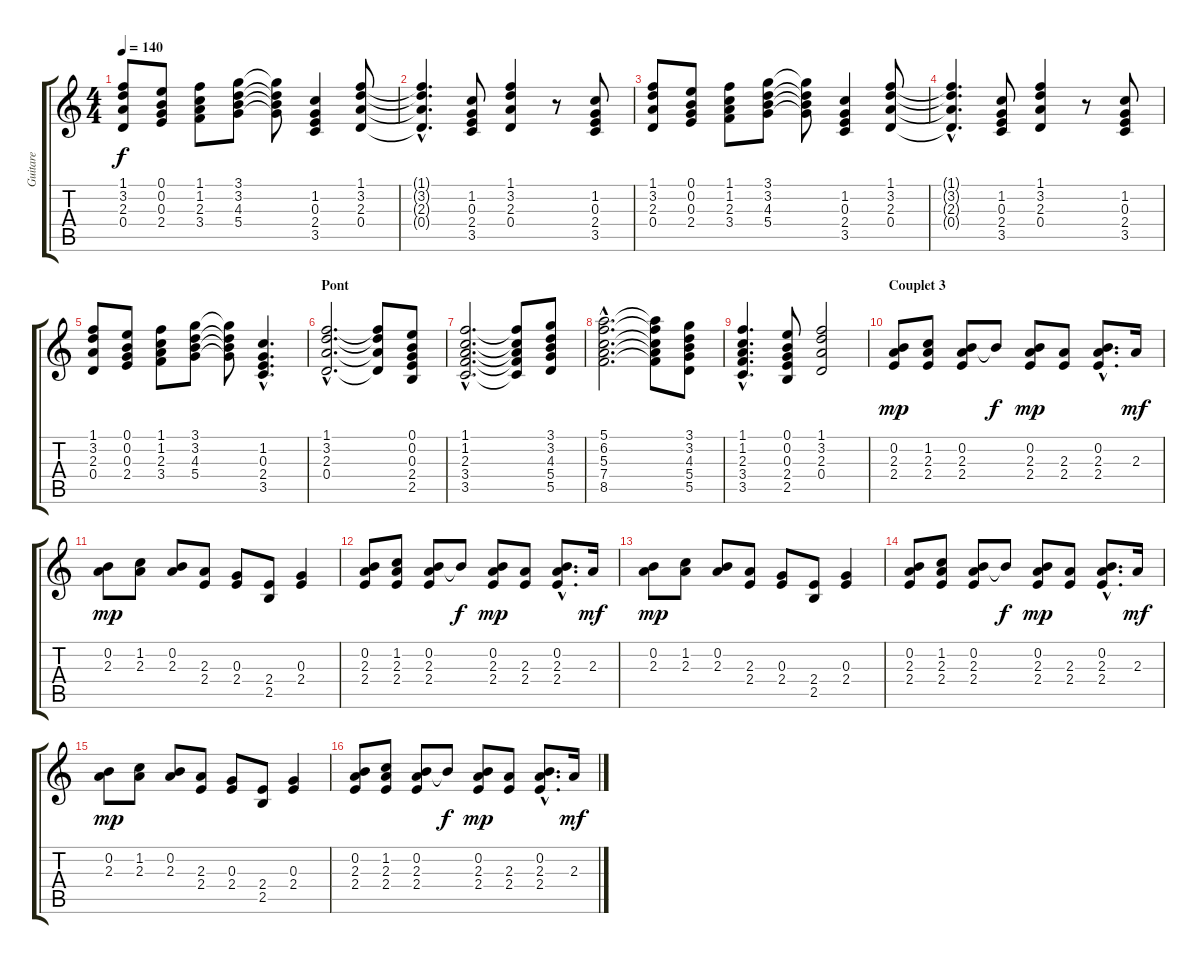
\track ("Guitare" "Guitare") {instrument electricguitarmuted}
\staff {score tabs}
\tuning (E4 B3 G3 D3 A2 E2) {hide}
\ts (4 4)
\tempo 140
\clef g2
\ks c
(1.1 3.2 2.3 0.4).8{dy f} (0.1 0.2 0.3 2.4).8 (1.1 1.2 2.3 3.4).8 (3.1 3.2 4.3 5.4).8 (3.1{t} 3.2{t} 4.3{t} 5.4{t}).8 (1.2 0.3 2.4 3.5).4 (1.1 3.2 2.3 0.4).8 |
(1.1{hac t} 3.2{hac t} 2.3{hac t} 0.4{hac t}).4{d} (1.2 0.3 2.4 3.5).8 (1.1 3.2 2.3 0.4).4 r.8 (1.2 0.3 2.4 3.5).8 |
(1.1 3.2 2.3 0.4).8 (0.1 0.2 0.3 2.4).8 (1.1 1.2 2.3 3.4).8 (3.1 3.2 4.3 5.4).8 (3.1{t} 3.2{t} 4.3{t} 5.4{t}).8 (1.2 0.3 2.4 3.5).4 (1.1 3.2 2.3 0.4).8 |
(1.1{hac t} 3.2{hac t} 2.3{hac t} 0.4{hac t}).4{d} (1.2 0.3 2.4 3.5).8 (1.1 3.2 2.3 0.4).4 r.8 (1.2 0.3 2.4 3.5).8 |
(1.1 3.2 2.3 0.4).8 (0.1 0.2 0.3 2.4).8 (1.1 1.2 2.3 3.4).8 (3.1 3.2 4.3 5.4).8 (3.1{t} 3.2{t} 4.3{t} 5.4{t}).8 (1.2{hac} 0.3{hac} 2.4{hac} 3.5{hac}).4{d} |
\section ("" "Pont")
(1.1{hac} 3.2{hac} 2.3{hac} 0.4{hac}).2{d} (1.1{t} 3.2{t} 2.3{t} 0.4{t}).8 (0.1 0.2 0.3 2.4 2.5).8 |
(1.1{hac} 1.2{hac} 2.3{hac} 3.4{hac} 3.5{hac}).2{d} (1.1{t} 1.2{t} 2.3{t} 3.4{t} 3.5{t}).8 (3.1 3.2 4.3 5.4 5.5).8 |
(5.1{hac} 6.2{hac} 5.3{hac} 7.4{hac} 8.5{hac}).2{d} (5.1{t} 6.2{t} 5.3{t} 7.4{t} 8.5{t}).8 (3.1 3.2 4.3 5.4 5.5).8 |
(1.1{hac} 1.2{hac} 2.3{hac} 3.4{hac} 3.5{hac}).4{d} (0.1 0.2 0.3 2.4 2.5).8 (1.1 3.2 2.3 0.4).2 |
\section ("" "Couplet 3")
(0.2 2.3 2.4).8{dy mp} (1.2 2.3 2.4).8 (0.2 2.3 2.4).8 0.2{t}.8{dy f} (0.2 2.3 2.4).8{dy mp} (2.3 2.4).8 (0.2{hac} 2.3{hac} 2.4{hac}).8{d} 2.3.16{dy mf} |
(0.2 2.3).8{dy mp} (1.2 2.3).8 (0.2 2.3).8 (2.3 2.4).8 (0.3 2.4).8 (2.4 2.5).8 (0.3 2.4).4 |
(0.2 2.3 2.4).8 (1.2 2.3 2.4).8 (0.2 2.3 2.4).8 0.2{t}.8{dy f} (0.2 2.3 2.4).8{dy mp} (2.3 2.4).8 (0.2{hac} 2.3{hac} 2.4{hac}).8{d} 2.3.16{dy mf} |
(0.2 2.3).8{dy mp} (1.2 2.3).8 (0.2 2.3).8 (2.3 2.4).8 (0.3 2.4).8 (2.4 2.5).8 (0.3 2.4).4 |
(0.2 2.3 2.4).8 (1.2 2.3 2.4).8 (0.2 2.3 2.4).8 0.2{t}.8{dy f} (0.2 2.3 2.4).8{dy mp} (2.3 2.4).8 (0.2{hac} 2.3{hac} 2.4{hac}).8{d} 2.3.16{dy mf} |
(0.2 2.3).8{dy mp} (1.2 2.3).8 (0.2 2.3).8 (2.3 2.4).8 (0.3 2.4).8 (2.4 2.5).8 (0.3 2.4).4 |
(0.2 2.3 2.4).8 (1.2 2.3 2.4).8 (0.2 2.3 2.4).8 0.2{t}.8{dy f} (0.2 2.3 2.4).8{dy mp} (2.3 2.4).8 (0.2{hac} 2.3{hac} 2.4{hac}).8{d} 2.3.16{dy mf}
